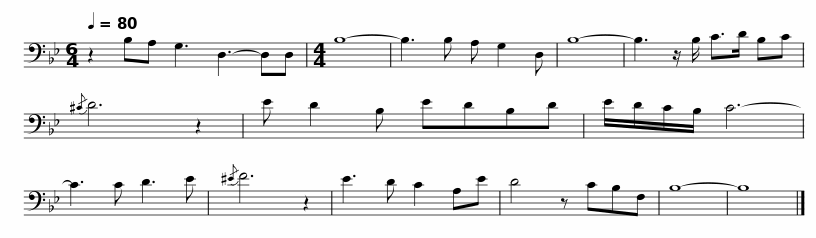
X:1
L:1/8
Q:1/4=80
M:6/4
I:linebreak $
K:Bb
V:1 bass
V:1
 z2 B,A, G,3 D,3- D,D, |[M:4/4] B,8- | B,3 B, A, G,2 D, | B,8- | B,3 z/ B,/ C>D B,C | %5
{/^C} D6 z2 | E D2 B, EDB,D |$ E/D/C/B,/ C6- | C3 C D3 E |{/^E} F6 z2 | %10
 E3 D C2 A,E | D4 z CB,F, | B,8- | B,8 |] %14
